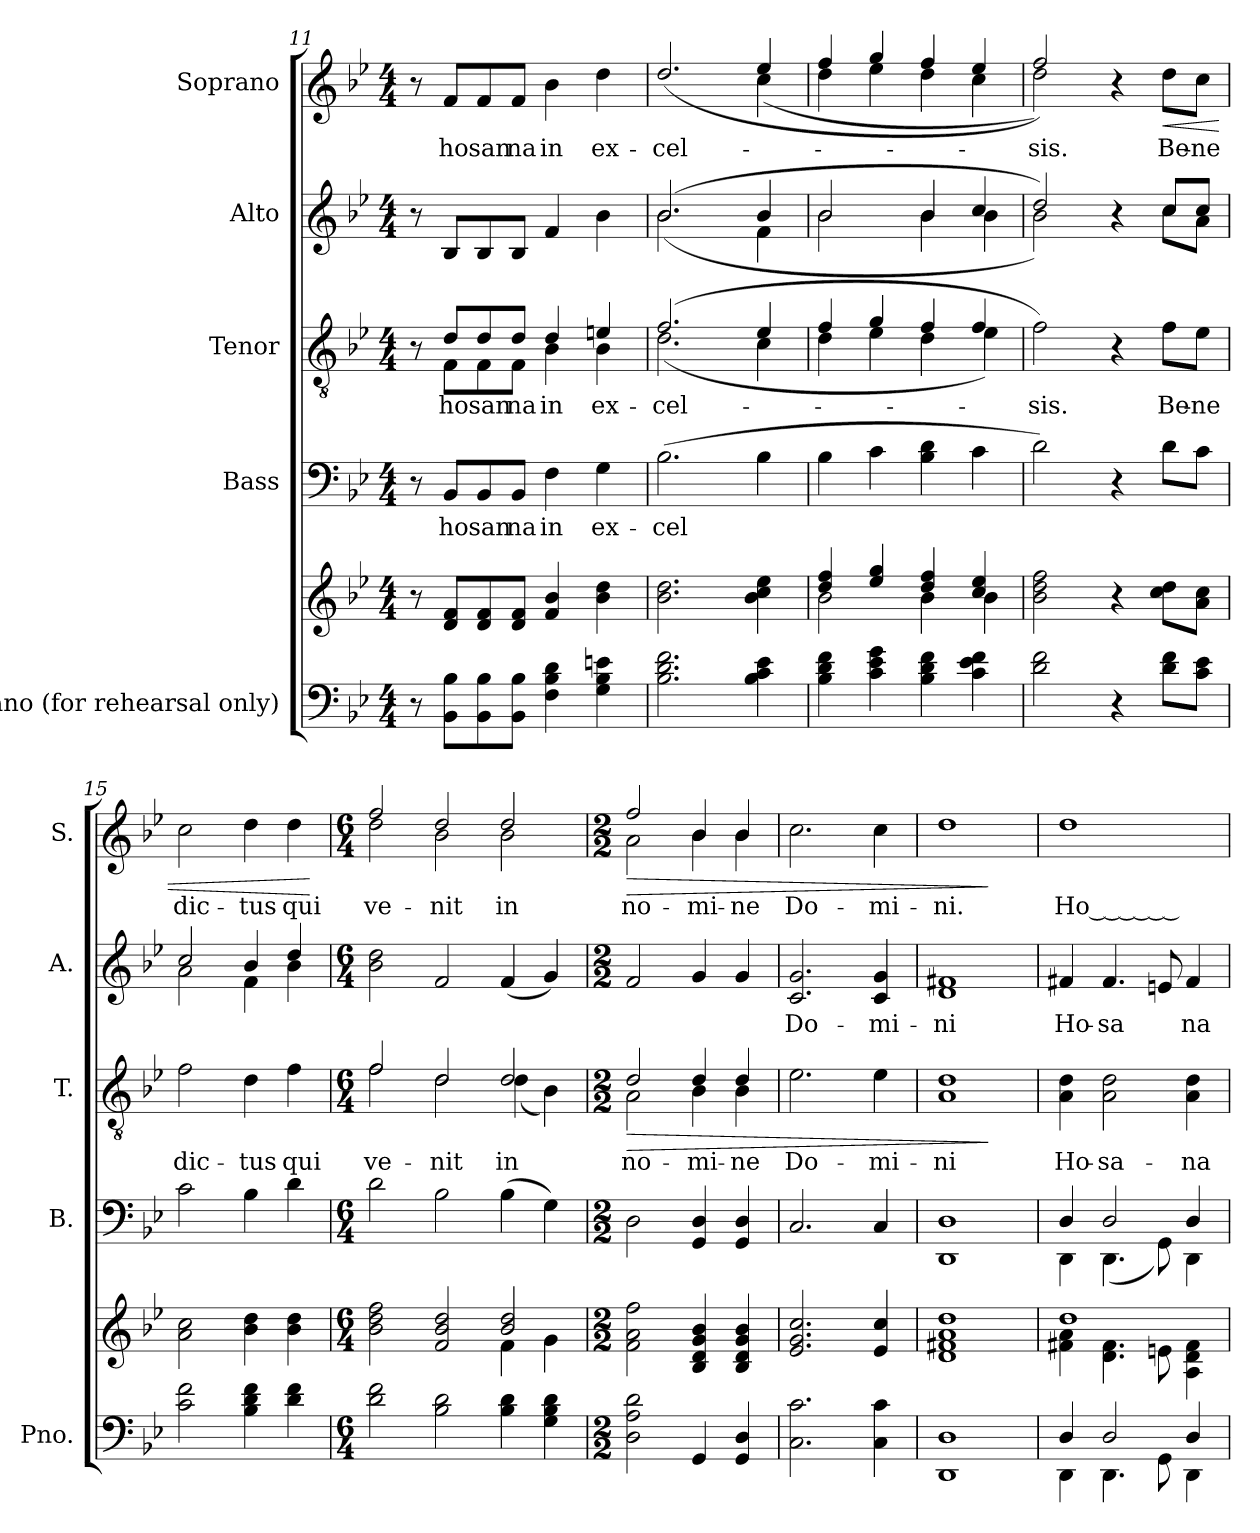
**kern	**kern	**kern	**text	**kern	**text	**dynam	**kern	**text	**kern	**text	**dynam
*part5	*part5	*part4	*part4	*part3	*part3	*part3	*part2	*part2	*part1	*part1	*part1
*staff6	*staff5	*staff4	*staff4	*staff3	*staff3	*staff3	*staff2	*staff2	*staff1	*staff1	*staff1
*I"Piano (for rehearsal only)	*	*I"Bass	*	*I"Tenor	*	*	*I"Alto	*	*I"Soprano	*	*
*I'Pno.	*	*I'B.	*	*I'T.	*	*	*I'A.	*	*I'S.	*	*
*clefF4	*clefG2	*clefF4	*	*clefGv2	*	*	*clefG2	*	*clefG2	*	*
*k[b-e-]	*k[b-e-]	*k[b-e-]	*	*k[b-e-]	*	*	*k[b-e-]	*	*k[b-e-]	*	*
*M4/4	*M4/4	*M4/4	*	*M4/4	*	*	*M4/4	*	*M4/4	*	*
=11	=11	=11	=11	=11	=11	=11	=11	=11	=11	=11	=11
*	*	*	*	*^	*	*	*	*	*	*	*
8r	8r	8r	.	8r	8ryy	.	.	8r	.	8r	.	.
!	!	!	!LO:LY:b	!	!	!LO:LY:b	!	!	!	!	!LO:LY:b	!
8BB-\ 8B-\L	8d/ 8f/L	8BB-/L	ho-	8d/L	8F\L	ho-	.	8B-/L	.	8f/L	ho-	.
!	!	!	!LO:LY:b	!	!	!LO:LY:b	!	!	!	!	!LO:LY:b	!
8BB-\ 8B-\	8d/ 8f/	8BB-/	-san-	8d/	8F\	-san-	.	8B-/	.	8f/	-san-	.
!	!	!	!LO:LY:b	!	!	!LO:LY:b	!	!	!	!	!LO:LY:b	!
8BB-\ 8B-\J	8d/ 8f/J	8BB-/J	-na	8d/J	8F\J	-na	.	8B-/J	.	8f/J	-na	.
!	!	!	!LO:LY:b	!	!	!LO:LY:b	!	!	!	!	!LO:LY:b	!
4F\ 4B-\ 4d\	4f/ 4b-/	4F\	in	4d/	4B-\	in	.	4f/	.	4b-\	in	.
!	!	!	!LO:LY:b	!	!	!LO:LY:b	!	!	!	!	!LO:LY:b	!
4G\ 4B-\ 4en\	4b-\ 4dd\	4G\	ex-	4en/	4B-\	ex-	.	4b-\	.	4dd\	ex-	.
=12	=12	=12	=12	=12	=12	=12	=12	=12	=12	=12	=12	=12
!	!	!	!LO:LY:b	!	!	!LO:LY:b	!	!	!	!	!LO:LY:b	!
*	*	*	*	*	*	*	*	*^	*	*^	*	*
2.B-\ 2.d\ 2.f\	2.b-\ 2.dd\	(>2.B-\	-cel	(>2.f/	(<2.d\	-cel-	.	(>2.b-/	(<2.b-\	.	(>2.dd/	2.ryy	-cel-	.
4B-\ 4c\ 4e-\	4b-\ 4cc\ 4ee-\	4B-\	.	4e-/	4c\	.	.	4b-/	4f\	.	4ee-/	(<4cc\	.	.
=13	=13	=13	=13	=13	=13	=13	=13	=13	=13	=13	=13	=13	=13	=13
*	*^	*	*	*	*	*	*	*	*	*	*	*	*	*
4B-\ 4d\ 4f\	4dd/ 4ff/	2b-\	4B-\	.	4f/	4d\	.	.	2b-/	2b-\	.	4ff/	4dd\	.	.
4c\ 4e-\ 4g\	4ee-/ 4gg/	.	4c\	.	4g/	4e-\	.	.	.	.	.	4gg/	4ee-\	.	.
4B-\ 4d\ 4f\	4dd/ 4ff/	4b-\	4B-\ 4d\	.	4f/	4d\	.	.	4b-/	4b-\	.	4ff/	4dd\	.	.
4c\ 4e-\ 4f\	4cc/ 4ee-/	4b-\	4c\	.	4f/	4e-\)	.	.	4cc/	4b-\	.	4ee-/	4cc\	.	.
!!LO:PB:g=z	!!
=14	=14	=14	=14	=14	=14	=14	=14	=14	=14	=14	=14	=14	=14	=14	=14
!	!	!	!	!	!	!	!LO:LY:b	!	!	!	!	!	!	!LO:LY:b	!
*	*v	*v	*	*	*v	*v	*	*	*	*	*	*	*	*	*
2d\ 2f\	2b-\ 2dd\ 2ff\	2d\)	.	2f\)	-sis.	.	2dd/)	2b-\)	.	2ff/)	2dd\)	-sis.	.
4r	4r	4r	.	4r	.	.	4r	4ryy	.	4r	2ryy	.	.
!	!	!	!	!	!LO:LY:b	!	!	!	!	!	!	!LO:LY:b	!LO:HP:b
8d\ 8f\L	8cc\ 8dd\L	8d\L	.	8f\L	Be-	.	8cc/L	8cc\L	.	8dd\L	.	Be-	<
!	!	!	!	!	!LO:LY:b	!	!	!	!	!	!	!LO:LY:b	!
8c\ 8e-\J	8a\ 8cc\J	8c\J	.	8e-\J	-ne	.	8cc/J	8a\J	.	8cc\J	.	-ne	.
*	*	*	*	*	*	*	*	*	*	*v	*v	*	*
=15	=15	=15	=15	=15	=15	=15	=15	=15	=15	=15	=15	=15
!	!	!	!	!	!LO:LY:b	!	!	!	!	!	!LO:LY:b	!
2c\ 2f\	2a\ 2cc\	2c\	.	2f\	dic-	.	2cc/	2a\	.	2cc\	dic-	.
!	!	!	!	!	!LO:LY:b	!	!	!	!	!	!LO:LY:b	!
4B-\ 4d\ 4f\	4b-\ 4dd\	4B-\	.	4d\	-tus	.	4b-/	4f\	.	4dd\	-tus	.
!	!	!	!	!	!LO:LY:b	!	!	!	!	!	!LO:LY:b	!
4d\ 4f\	4b-\ 4dd\	4d\	.	4f\	qui	.	4dd/	4b-\	.	4dd\	qui	.
*	*	*	*	*	*	*	*v	*v	*	*	*	*
.	.	.	.	.	.	.	.	.	.	.	[
=16	=16	=16	=16	=16	=16	=16	=16	=16	=16	=16	=16
*M6/4	*M6/4	*M6/4	*	*M6/4	*	*	*M6/4	*	*M6/4	*	*
*	*^	*	*	*	*	*	*	*	*	*	*
!	!	!	!	!	!	!LO:LY:b	!	!	!	!	!LO:LY:b	!
*	*	*	*	*	*^	*	*	*	*	*^	*	*
2d\ 2f\	2b-\ 2dd\ 2ff\	1ryy	2d\	.	2f/	2f\	ve-	.	2b-\ 2dd\	.	2ff/	2dd\	ve-	.
!	!	!	!	!	!	!	!LO:LY:b	!	!	!	!	!	!LO:LY:b	!
2B-\ 2d\	2f/ 2b-/ 2dd/	.	2B-\	.	2d/	2d\	-nit	.	2f/	.	2dd/	2b-\	-nit	.
!	!	!	!	!	!	!	!LO:LY:b	!	!	!	!	!	!LO:LY:b	!
4B-\ 4d\	2b-/ 2dd/	4f\	(>4B-\	.	2d/	(<4d\	in	.	(<4f/	.	2dd/	2b-\	in	.
4G\ 4B-\ 4d\	.	4g\	4G\)	.	.	4B-\)	.	.	4g/)	.	.	.	.	.
*	*v	*v	*	*	*	*	*	*	*	*	*	*	*	*
=17	=17	=17	=17	=17	=17	=17	=17	=17	=17	=17	=17	=17	=17
*M2/2	*M2/2	*M2/2	*	*M2/2	*	*	*	*M2/2	*	*M2/2	*	*	*
*	*^	*	*	*	*	*	*	*	*	*	*	*	*
!	!	!	!	!	!	!	!LO:LY:b	!LO:HP:b	!	!	!	!	!LO:LY:b	!LO:HP:b
*	*v	*v	*	*	*	*	*	*	*	*	*	*	*	*
2D\ 2A\ 2d\	2f\ 2a\ 2ff\	2D\	.	2d/	2A\	no-	>	2f/	.	2ff/	2a\	no-	>
!	!	!	!	!	!	!LO:LY:b	!	!	!	!	!	!LO:LY:b	!
4GG/	4B-/ 4d/ 4g/ 4b-/	4GG/ 4D/	.	4d/	4B-\	-mi-	.	4g/	.	4b-/	4b-\	-mi-	.
!	!	!	!	!	!	!LO:LY:b	!	!	!	!	!	!LO:LY:b	!
4GG/ 4D/	4B-/ 4d/ 4g/ 4b-/	4GG/ 4D/	.	4d/	4B-\	-ne	.	4g/	.	4b-/	4b-\	-ne	.
!!LO:LB:g=z
=18	=18	=18	=18	=18	=18	=18	=18	=18	=18	=18	=18	=18	=18
!	!	!	!	!	!	!LO:LY:b	!	!	!LO:LY:b	!	!	!LO:LY:b	!
*	*	*	*	*v	*v	*	*	*	*	*v	*v	*	*
2.C\ 2.c\	2.e-/ 2.g/ 2.cc/	2.C/	.	2.e-\	Do-	.	2.c/ 2.g/	Do-	2.cc\	Do-	.
!	!	!	!	!	!LO:LY:b	!	!	!LO:LY:b	!	!LO:LY:b	!
4C\ 4c\	4e-/ 4cc/	4C/	.	4e-\	-mi-	.	4c/ 4g/	-mi-	4cc\	-mi-	.
=19	=19	=19	=19	=19	=19	=19	=19	=19	=19	=19	=19
*	*	*^	*	*	*	*	*	*	*	*	*
!	!	!	!	!	!	!LO:LY:b	!	!	!LO:LY:b	!	!LO:LY:b	!
1DD 1D	1d 1f#X 1a 1dd	1D	1DD	.	1A 1d	-ni	.	1d 1f#X	-ni	1dd	-ni.	.
*	*	*v	*v	*	*	*	*	*	*	*	*	*
.	.	.	.	.	.	]	.	.	.	.	]
=20	=20	=20	=20	=20	=20	=20	=20	=20	=20	=20	=20
*^	*^	*^	*	*	*	*	*	*	*	*	*
!	!	!	!	!	!	!	!	!LO:LY:b	!	!	!LO:LY:b	!	!LO:LY:b	!
4D/	4DD\	1dd	4f#X\ 4a\	4D/	4DD\	.	4A\ 4d\	Ho-	.	4f#X/	Ho-	1dd	Ho_______	.
!	!	!	!	!	!	!	!	!LO:LY:b	!	!	!LO:LY:b	!	!	!
2D/	4.DD\	.	4.d\ 4.f#\	2D/	(<4.DD\	.	2A\ 2d\	-sa-	.	4.f#/	-sa-	.	.	.
!	!	!	!	!	!	!	!	!	!	!	!LO:LY:b	!	!	!
.	8GG\	.	8en\	.	8GG\)	.	.	.	.	8en/	-	.	.	.
!	!	!	!	!	!	!	!	!LO:LY:b	!	!	!LO:LY:b	!	!	!
4D/	4DD\	.	4A\ 4d\ 4f#\	4D/	4DD\	.	4A\ 4d\	-na	.	4f#/	-na	.	.	.
*v	*v	*	*	*v	*v	*	*	*	*	*	*	*	*	*
*	*v	*v	*	*	*	*	*	*	*	*	*	*
=	=	=	=	=	=	=	=	=	=	=	=
*-	*-	*-	*-	*-	*-	*-	*-	*-	*-	*-	*-
